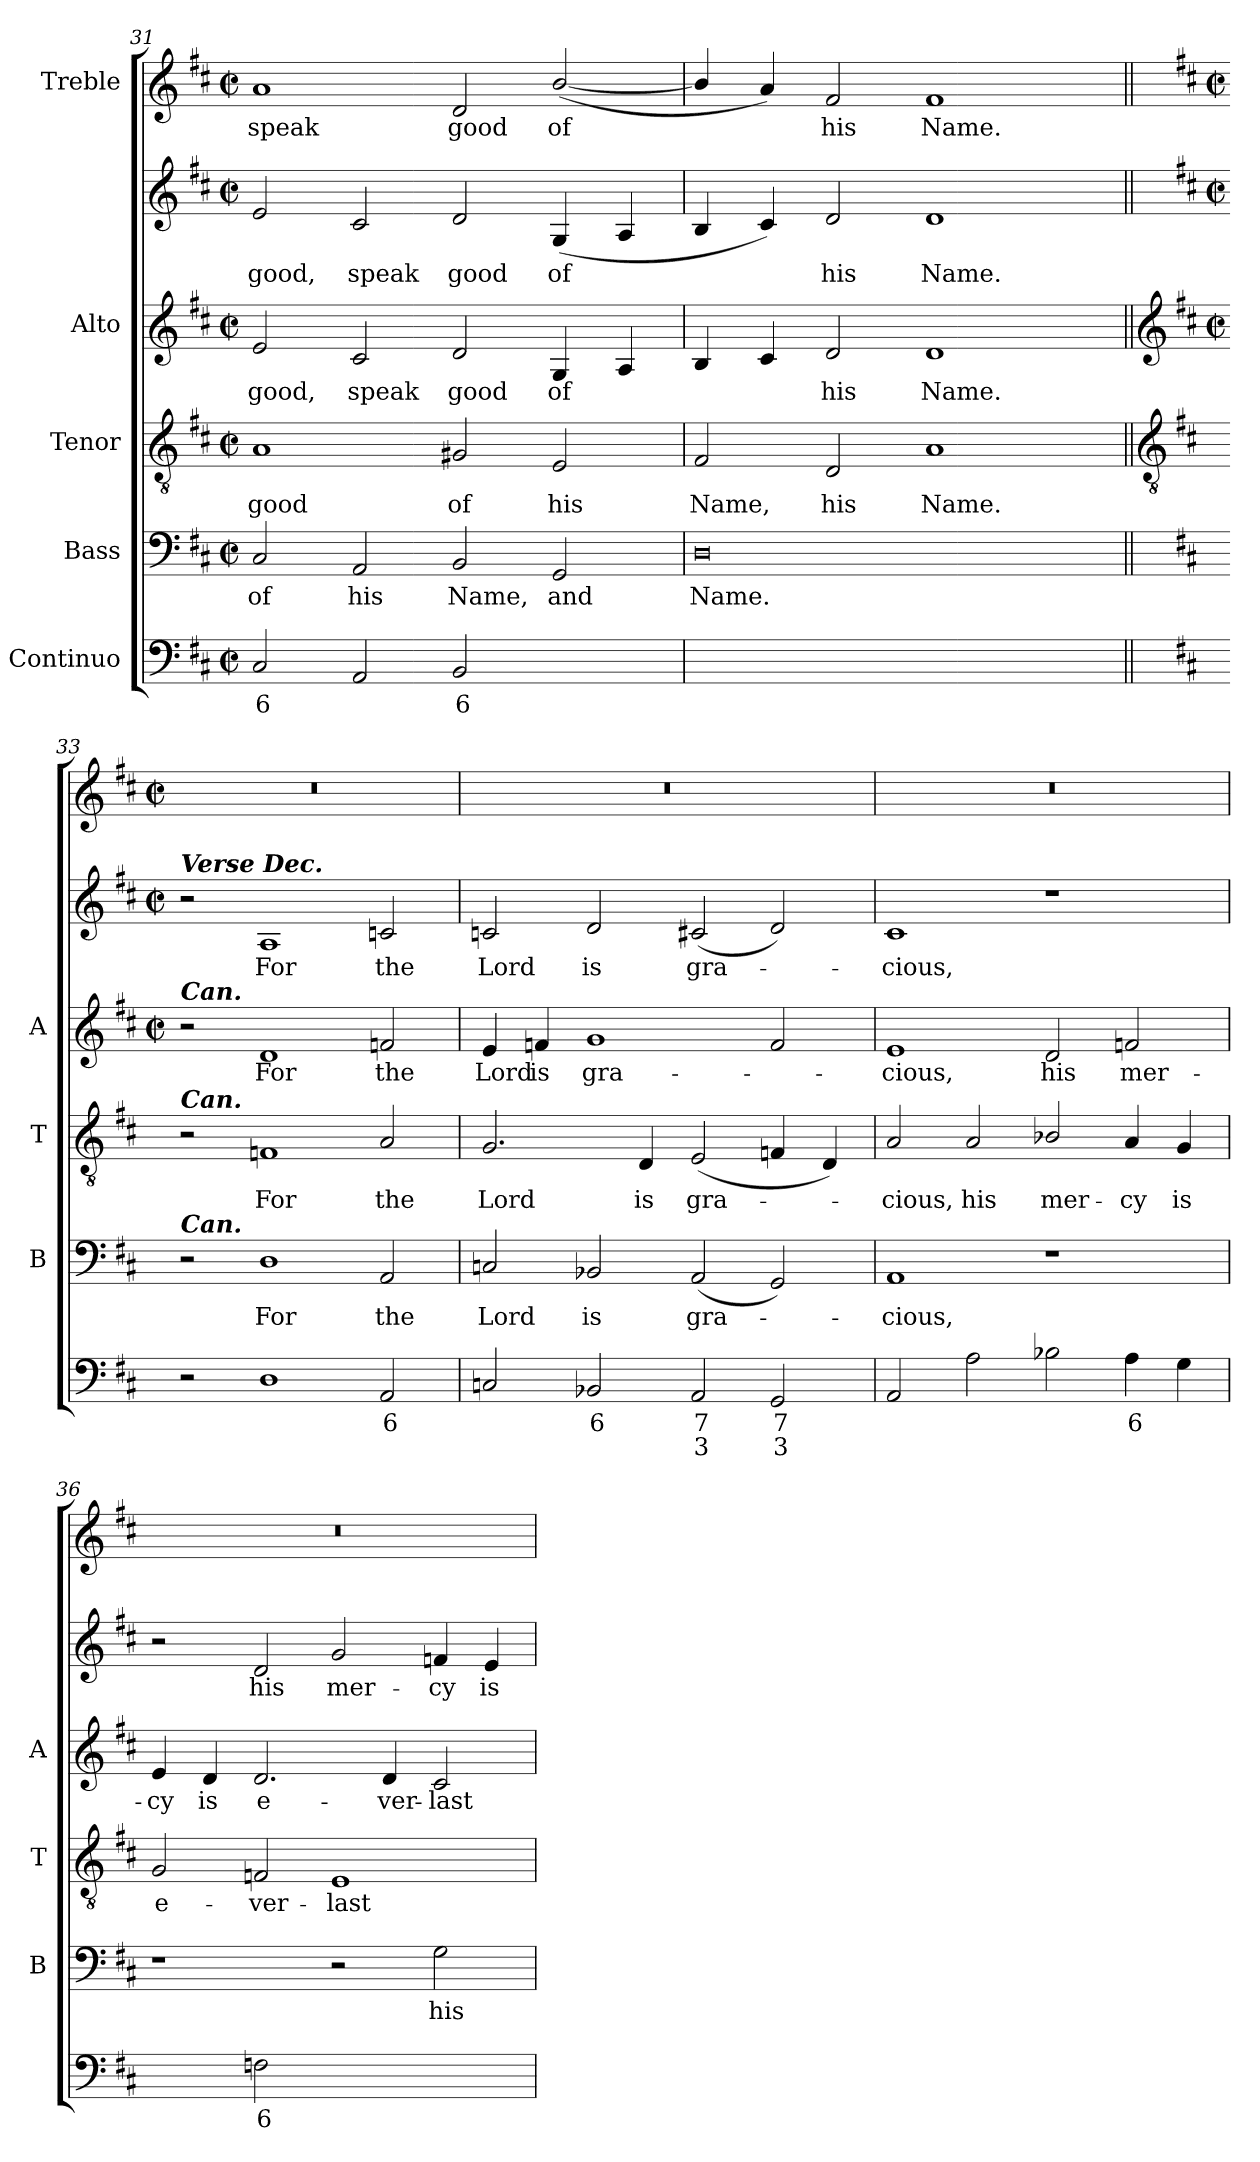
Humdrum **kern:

**kern	**text	**text	**kern	**text	**kern	**text	**kern	**text	**kern	**text	**kern	**text
*part5	*part5	*part5	*part4	*part4	*part3	*part3	*part2	*part2	*part2	*part2	*part1	*part1
*staff6	*staff6	*staff6	*staff5	*staff5	*staff4	*staff4	*staff3	*staff3	*staff2	*staff2	*staff1	*staff1
*I"Continuo	*	*	*I"Bass	*	*I"Tenor	*	*I"Alto	*	*	*	*I"Treble	*
*	*	*	*I'B	*	*I'T	*	*I'A	*	*	*	*	*
*clefF4	*	*	*clefF4	*	*clefGv2	*	*	*	*clefG2	*	*clefG2	*
*k[f#c#]	*	*	*k[f#c#]	*	*k[f#c#]	*	*k[f#c#]	*	*k[f#c#]	*	*k[f#c#]	*
*D:	*	*	*D:	*	*D:	*	*D:	*	*D:	*	*D:	*
*M4/2	*	*	*M4/2	*	*M4/2	*	*M4/2	*	*M4/2	*	*M4/2	*
*met(c|)	*	*	*met(c|)	*	*met(c|)	*	*met(c|)	*	*met(c|)	*	*met(c|)	*
=31	=31	=31	=31	=31	=31	=31	=31	=31	=31	=31	=31	=31
!	!LO:LY:b	!	!	!LO:LY:b	!	!LO:LY:b	!	!LO:LY:b	!	!LO:LY:b	!	!LO:LY:b
2C#	6	.	2C#	of	1A	good	2e	good,	2e	good,	1a	speak
!	!	!	!	!LO:LY:b	!	!	!	!LO:LY:b	!	!LO:LY:b	!	!
2AA	.	.	2AA	his	.	.	2c#	speak	2c#	speak	.	.
!	!LO:LY:b	!	!	!LO:LY:b	!	!LO:LY:b	!	!LO:LY:b	!	!LO:LY:b	!	!LO:LY:b
2BB	6	.	2BB	Name,	2G#X	of	2d	good	2d	good	2d	good
!	!LO:LY:b	!LO:LY:b	!	!LO:LY:b	!	!LO:LY:b	!	!LO:LY:b	!	!LO:LY:b	!	!LO:LY:b
[4GGyy	6	3	2GG	and	2E	his	4G	of	(<4G	of	(<[2b/	of
!	!	!LO:LY:b	!	!	!	!	!	!	!	!	!	!
4GGyy]	.	4	.	.	.	.	4A	.	4A	.	.	.
=32	=32	=32	=32	=32	=32	=32	=32	=32	=32	=32	=32	=32
!	!LO:LY:b	!LO:LY:b	!	!LO:LY:b	!	!LO:LY:b	!	!	!	!	!	!
[2Dyy	6	3	0D	Name.	2F#	Name,	4B	.	4B	.	4b/]	.
.	.	.	.	.	.	.	4c#	.	4c#)	.	4a)	.
!	!LO:LY:b	!LO:LY:b	!	!	!	!LO:LY:b	!	!LO:LY:b	!	!LO:LY:b	!	!LO:LY:b
2Dyy_	5	3	.	.	2D	his	2d	his	2d	his	2f#	his
!	!LO:LY:b	!LO:LY:b	!	!	!	!LO:LY:b	!	!LO:LY:b	!	!LO:LY:b	!	!LO:LY:b
2Dyy_	5	3	.	.	1A	Name.	1d	Name.	1d	Name.	1f#	Name.
!	!LO:LY:b	!LO:LY:b	!	!	!	!	!	!	!	!	!	!
2Dyy]	5	3	.	.	.	.	.	.	.	.	.	.
!!LO:LB:g=z
=33||	=33||	=33||	=33||	=33||	=33||	=33||	=33||	=33||	=33||	=33||	=33||	=33||
*	*	*	*	*	*clefGv2	*	*clefG2	*	*	*	*	*
*	*	*	*	*	*	*	*k[f#c#]	*	*k[f#c#]	*	*	*
*	*	*	*	*	*	*	*D:	*	*D:	*	*	*
*	*	*	*	*	*	*	*M4/2	*	*M4/2	*	*M4/2	*
*	*	*	*	*	*	*	*met(c|)	*	*met(c|)	*	*met(c|)	*
!	!	!	!	!	!	!	!	!	!LO:TX:a:Bi:t=Verse Dec.	!	!	!
!	!	!	!	!	!	!	!LO:TX:a:Bi:t=Can.	!	!	!	!	!
!	!	!	!	!	!LO:TX:a:Bi:t=Can.	!	!	!	!	!	!	!
!	!	!	!LO:TX:a:Bi:t=Can.	!	!	!	!	!	!	!	!	!
2r	.	.	2r	.	2r	.	2r	.	2r	.	0r	.
!	!	!	!	!LO:LY:b	!	!LO:LY:b	!	!LO:LY:b	!	!LO:LY:b	!	!
1D	.	.	1D	For	1Fn	For	1d	For	1A	For	.	.
!	!LO:LY:b	!	!	!LO:LY:b	!	!LO:LY:b	!	!LO:LY:b	!	!LO:LY:b	!	!
2AA	6	.	2AA	the	2A/	the	2fn	the	2cn	the	.	.
=34	=34	=34	=34	=34	=34	=34	=34	=34	=34	=34	=34	=34
!	!	!	!	!LO:LY:b	!	!LO:LY:b	!	!LO:LY:b	!	!LO:LY:b	!	!
2Cn/	.	.	2Cn/	Lord	2.G	Lord	4e	Lord	2cn	Lord	0r	.
!	!	!	!	!	!	!	!	!LO:LY:b	!	!	!	!
.	.	.	.	.	.	.	4fn	is	.	.	.	.
!	!LO:LY:b	!	!	!LO:LY:b	!	!	!	!LO:LY:b	!	!LO:LY:b	!	!
2BB-X	6	.	2BB-X	is	.	.	1g	gra-	2d	is	.	.
!	!	!	!	!	!	!LO:LY:b	!	!	!	!	!	!
.	.	.	.	.	4D	is	.	.	.	.	.	.
!	!LO:LY:b	!LO:LY:b	!	!LO:LY:b	!	!LO:LY:b	!	!	!	!LO:LY:b	!	!
2AA	7	3	(<2AA	gra-	(<2E	gra-	.	.	(<2c#X	gra-	.	.
!	!LO:LY:b	!LO:LY:b	!	!	!	!	!	!	!	!	!	!
2GG	7	3	2GG)	.	4Fn	.	2f	.	2d)	.	.	.
.	.	.	.	.	4D)	.	.	.	.	.	.	.
=35	=35	=35	=35	=35	=35	=35	=35	=35	=35	=35	=35	=35
!	!	!	!	!LO:LY:b	!	!LO:LY:b	!	!LO:LY:b	!	!LO:LY:b	!	!
2AA	.	.	1AA	cious,	2A	cious,	1e	cious,	1c#	cious,	0r	.
!	!	!	!	!	!	!LO:LY:b	!	!	!	!	!	!
2A	.	.	.	.	2A	his	.	.	.	.	.	.
!	!	!	!	!	!	!LO:LY:b	!	!LO:LY:b	!	!	!	!
2B-X	.	.	1r	.	2B-X/	mer-	2d	his	1r	.	.	.
!	!LO:LY:b	!	!	!	!	!LO:LY:b	!	!LO:LY:b	!	!	!	!
4A	6	.	.	.	4A/	-cy	2fn	mer-	.	.	.	.
!	!	!	!	!	!	!LO:LY:b	!	!	!	!	!	!
4G	.	.	.	.	4G	is	.	.	.	.	.	.
=36	=36	=36	=36	=36	=36	=36	=36	=36	=36	=36	=36	=36
!	!LO:LY:b	!	!	!	!	!LO:LY:b	!	!LO:LY:b	!	!	!	!
[4Gyy	6	.	1r	.	2G	e-	4e	cy	2r	.	0r	.
!	!LO:LY:b	!	!	!	!	!	!	!LO:LY:b	!	!	!	!
4Gyy]	5	.	.	.	.	.	4d	is	.	.	.	.
!	!LO:LY:b	!	!	!	!	!LO:LY:b	!	!LO:LY:b	!	!LO:LY:b	!	!
2Fn	6	.	.	.	2Fn	-ver-	2.d	e-	2d	-his	.	.
!	!LO:LY:b	!	!	!	!	!LO:LY:b	!	!	!	!LO:LY:b	!	!
[2Eyy	7	.	2r	.	1E	-last-	.	.	2g	mer-	.	.
!	!	!	!	!	!	!	!	!LO:LY:b	!	!	!	!
.	.	.	.	.	.	.	4d	-ver-	.	.	.	.
!	!LO:LY:b	!	!	!LO:LY:b	!	!	!	!LO:LY:b	!	!LO:LY:b	!	!
2Eyy]	6	.	2G	his	.	.	2c#	-last-	4fn	-cy	.	.
!	!	!	!	!	!	!	!	!	!	!LO:LY:b	!	!
.	.	.	.	.	.	.	.	.	4e	is	.	.
=	=	=	=	=	=	=	=	=	=	=	=	=
*-	*-	*-	*-	*-	*-	*-	*-	*-	*-	*-	*-	*-
